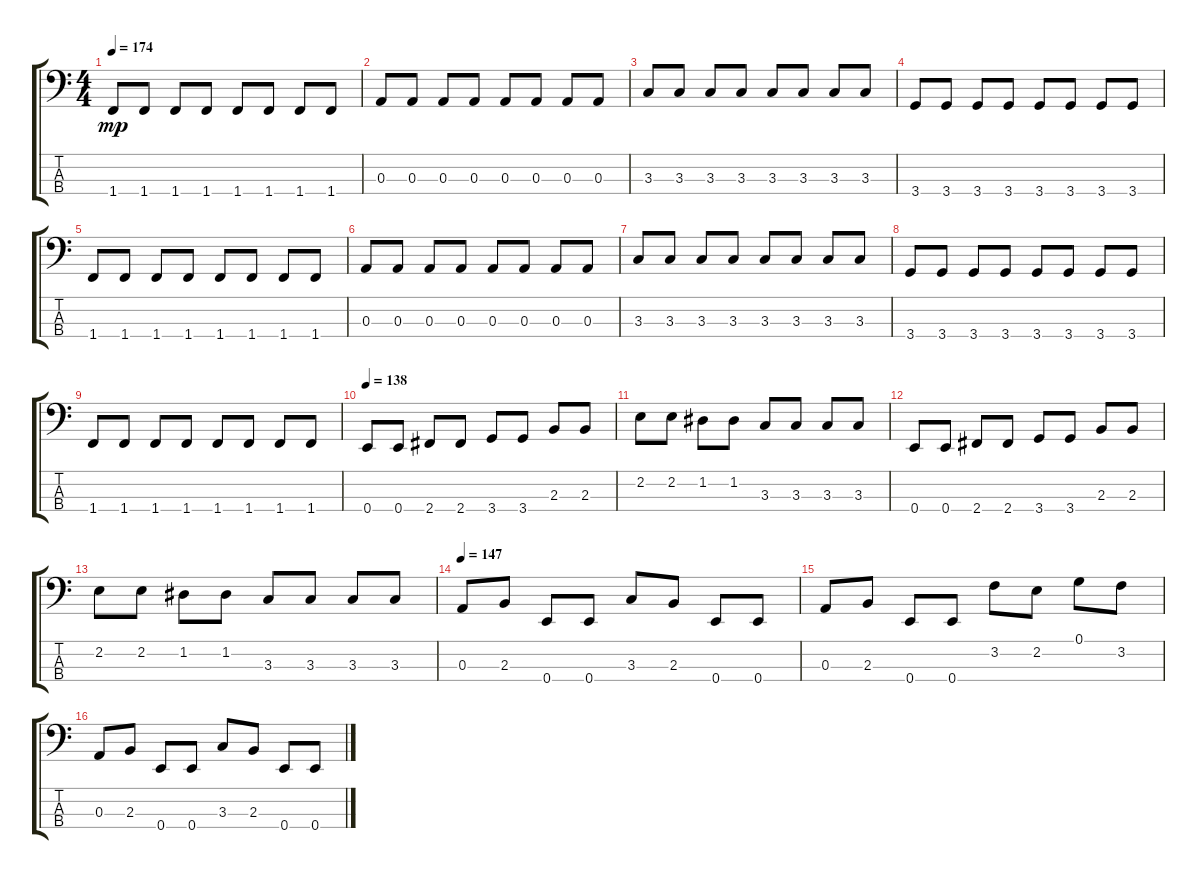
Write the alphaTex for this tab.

\track "" {instrument electricbasspick}
\staff {score tabs}
\tuning (G2 D2 A1 E1) {hide}
\ts (4 4)
\tempo 174
\clef f4
\ks c
1.4.8{dy mp} 1.4.8 1.4.8 1.4.8 1.4.8 1.4.8 1.4.8 1.4.8 |
0.3.8 0.3.8 0.3.8 0.3.8 0.3.8 0.3.8 0.3.8 0.3.8 |
3.3.8 3.3.8 3.3.8 3.3.8 3.3.8 3.3.8 3.3.8 3.3.8 |
3.4.8 3.4.8 3.4.8 3.4.8 3.4.8 3.4.8 3.4.8 3.4.8 |
1.4.8 1.4.8 1.4.8 1.4.8 1.4.8 1.4.8 1.4.8 1.4.8 |
0.3.8 0.3.8 0.3.8 0.3.8 0.3.8 0.3.8 0.3.8 0.3.8 |
3.3.8 3.3.8 3.3.8 3.3.8 3.3.8 3.3.8 3.3.8 3.3.8 |
3.4.8 3.4.8 3.4.8 3.4.8 3.4.8 3.4.8 3.4.8 3.4.8 |
1.4.8 1.4.8 1.4.8 1.4.8 1.4.8 1.4.8 1.4.8 1.4.8 |
\tempo 138
0.4.8 0.4.8 2.4.8 2.4.8 3.4.8 3.4.8 2.3.8 2.3.8 |
2.2.8 2.2.8 1.2.8 1.2.8 3.3.8 3.3.8 3.3.8 3.3.8 |
0.4.8 0.4.8 2.4.8 2.4.8 3.4.8 3.4.8 2.3.8 2.3.8 |
2.2.8 2.2.8 1.2.8 1.2.8 3.3.8 3.3.8 3.3.8 3.3.8 |
\tempo 147
0.3.8 2.3.8 0.4.8 0.4.8 3.3.8 2.3.8 0.4.8 0.4.8 |
0.3.8 2.3.8 0.4.8 0.4.8 3.2.8 2.2.8 0.1.8 3.2.8 |
0.3.8 2.3.8 0.4.8 0.4.8 3.3.8 2.3.8 0.4.8 0.4.8
